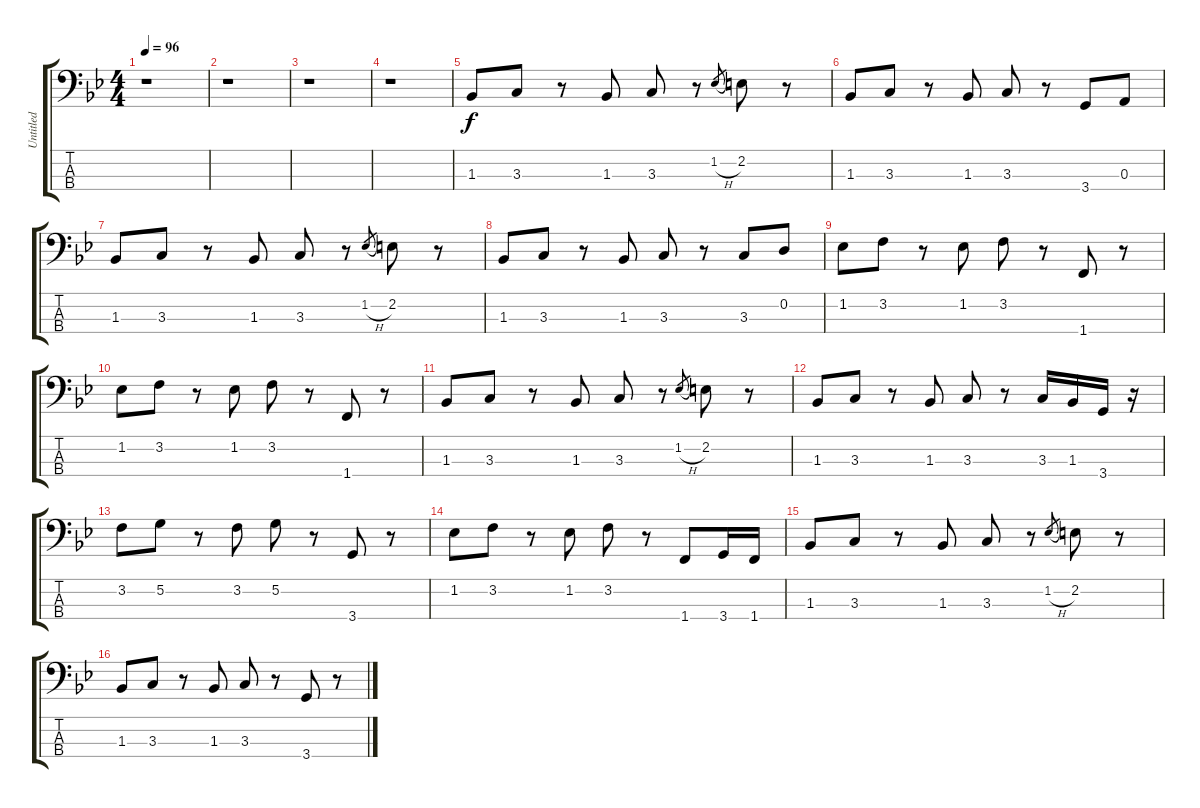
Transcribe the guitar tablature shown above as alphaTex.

\track ("Untitled" "Untitled") {instrument electricbassfinger}
\staff {score tabs}
\tuning (G2 D2 A1 E1) {hide}
\ts (4 4)
\tempo 96
\clef f4
\ks bb
r.1{dy f instrument electricbassfinger} |
r.1 |
r.1 |
r.1 |
1.3.8 3.3.8 r.8 1.3.8 3.3.8 r.8 1.2{h}.8{gr} 2.2.8 r.8 |
1.3.8 3.3.8 r.8 1.3.8 3.3.8 r.8 3.4.8 0.3.8 |
1.3.8 3.3.8 r.8 1.3.8 3.3.8 r.8 1.2{h}.8{gr} 2.2.8 r.8 |
1.3.8 3.3.8 r.8 1.3.8 3.3.8 r.8 3.3.8 0.2.8 |
1.2.8 3.2.8 r.8 1.2.8 3.2.8 r.8 1.4.8 r.8 |
1.2.8 3.2.8 r.8 1.2.8 3.2.8 r.8 1.4.8 r.8 |
1.3.8 3.3.8 r.8 1.3.8 3.3.8 r.8 1.2{h}.8{gr} 2.2.8 r.8 |
1.3.8 3.3.8 r.8 1.3.8 3.3.8 r.8 3.3.16 1.3.16 3.4.16 r.16 |
3.2.8 5.2.8 r.8 3.2.8 5.2.8 r.8 3.4.8 r.8 |
1.2.8 3.2.8 r.8 1.2.8 3.2.8 r.8 1.4.8 3.4.16 1.4.16 |
1.3.8 3.3.8 r.8 1.3.8 3.3.8 r.8 1.2{h}.8{gr} 2.2.8 r.8 |
1.3.8 3.3.8 r.8 1.3.8 3.3.8 r.8 3.4.8 r.8
